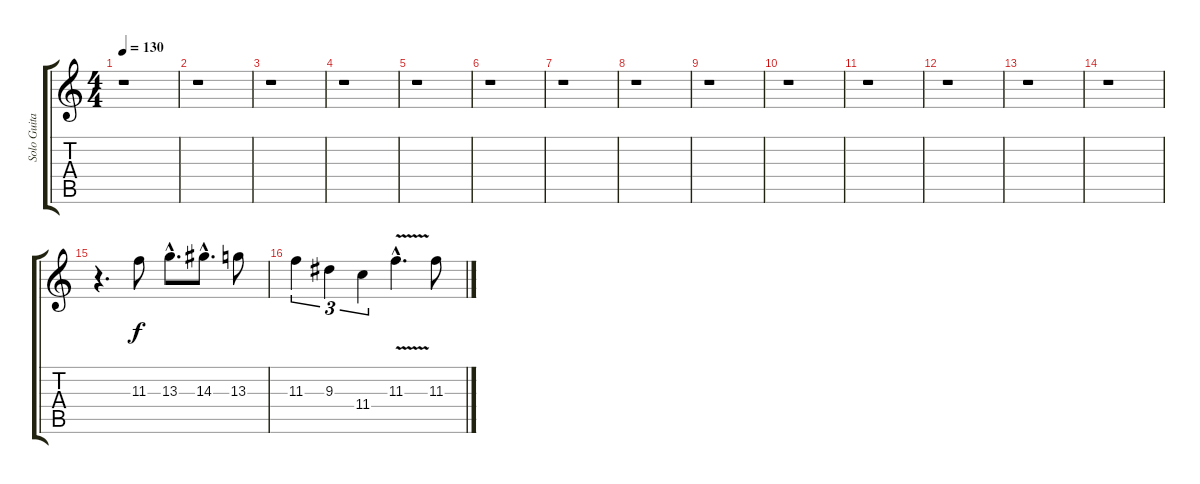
\track ("Solo Guitar" "Solo Guita") {instrument distortionguitar}
\staff {score tabs}
\tuning (Eb4 Bb3 Gb3 Db3 Ab2 Eb2) {hide}
\ts (4 4)
\tempo 130
\clef g2
\ks c
r.1{dy f} |
r.1 |
r.1 |
r.1 |
r.1 |
r.1 |
r.1 |
r.1 |
r.1 |
r.1 |
r.1 |
r.1 |
r.1 |
r.1 |
r.4{d} 11.3.8 13.3{hac}.8{d} 14.3{hac}.8{d} 13.3.8 |
11.3.4{tu (3 2)} 9.3.4{tu (3 2)} 11.4.4{tu (3 2)} 11.3{v hac}.4{d} 11.3.8
